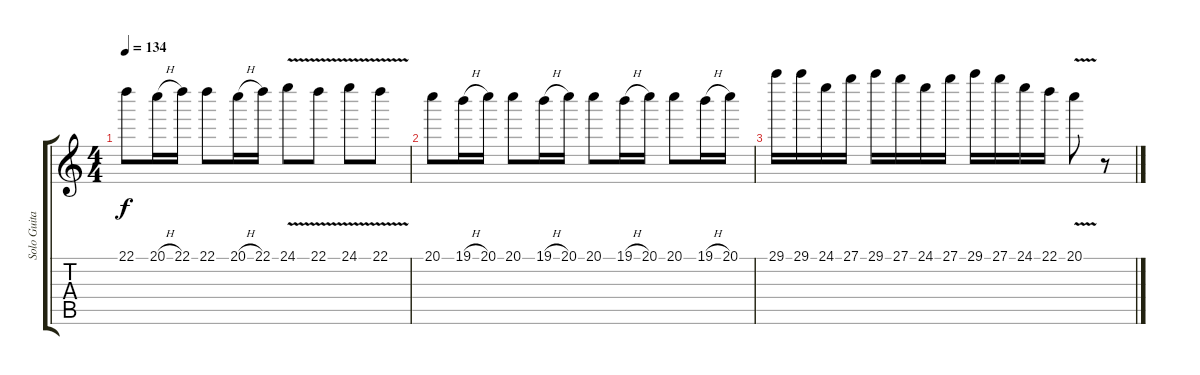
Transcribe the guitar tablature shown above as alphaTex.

\track ("Solo Guitar" "Solo Guita") {instrument distortionguitar}
\staff {score tabs}
\tuning (E4 B3 G3 D3 A2 E2) {hide}
\ts (4 4)
\tempo 134
\clef g2
\ks c
22.1.8{dy f} 20.1{h}.16 22.1.16 22.1.8 20.1{h}.16 22.1.16 24.1{v}.8 22.1{v}.8 24.1{v}.8 22.1{v}.8 |
20.1.8 19.1{h}.16 20.1.16 20.1.8 19.1{h}.16 20.1.16 20.1.8 19.1{h}.16 20.1.16 20.1.8 19.1{h}.16 20.1.16 |
29.1.16 29.1.16 24.1.16 27.1.16 29.1.16 27.1.16 24.1.16 27.1.16 29.1.16 27.1.16 24.1.16 22.1.16 20.1{v}.8 r.8
